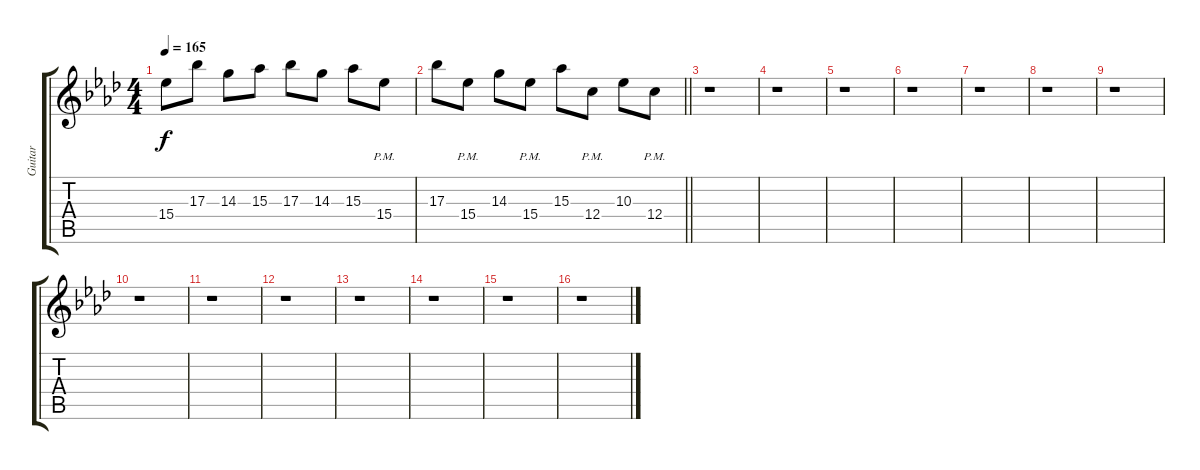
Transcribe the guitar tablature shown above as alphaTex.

\track ("Guitar" "Guitar") {instrument distortionguitar}
\staff {score tabs}
\tuning (D4 A3 F3 C3 G2 C2) {hide}
\ts (4 4)
\tempo 165
\clef g2
\ks ab
15.4.8{dy f} 17.3.8 14.3.8 15.3.8 17.3.8 14.3.8 15.3.8 15.4{pm}.8 |
\barLineRight lightlight
17.3.8 15.4{pm}.8 14.3.8 15.4{pm}.8 15.3.8 12.4{pm}.8 10.3.8 12.4{pm}.8 |
\section ("" "")
r.1 |
r.1 |
r.1 |
r.1 |
r.1 |
r.1 |
r.1 |
r.1 |
r.1 |
r.1 |
r.1 |
r.1 |
r.1 |
r.1
